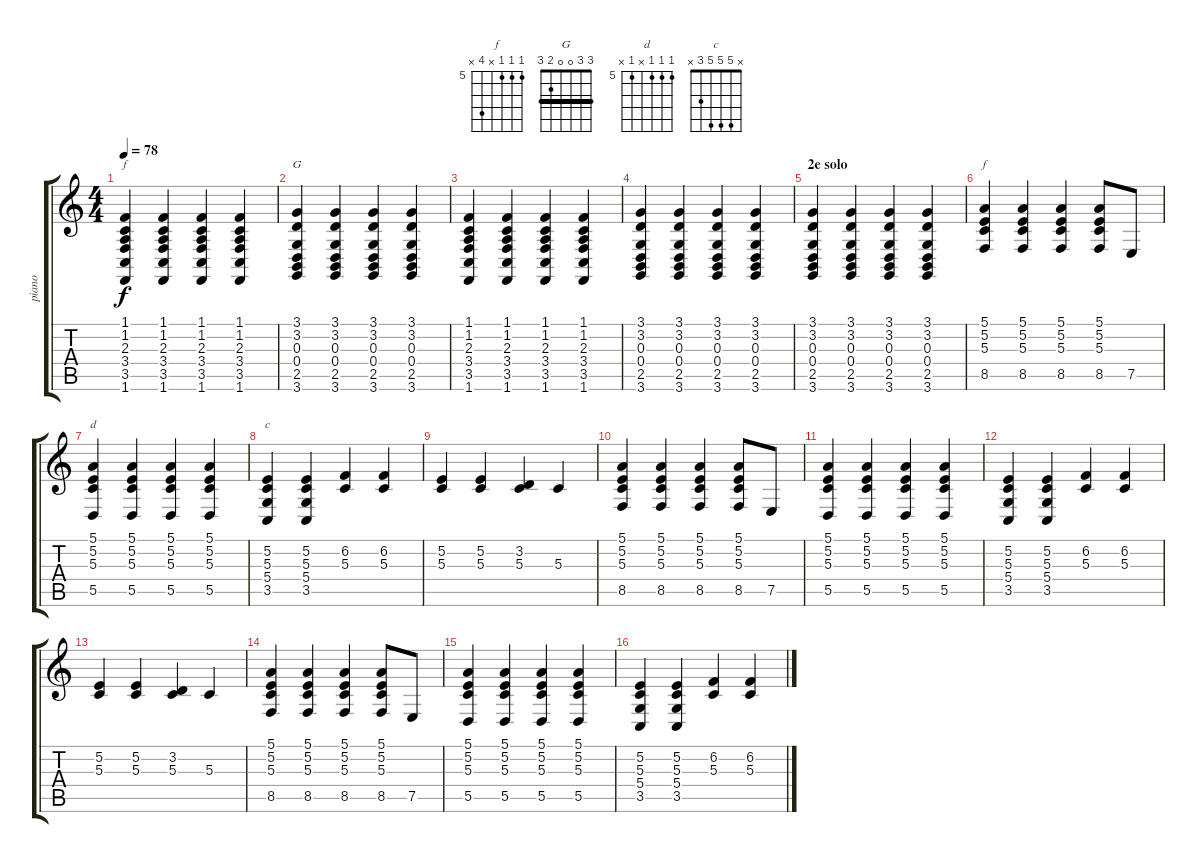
\track ("piano" "piano") {instrument acousticgrandpiano}
\staff {score tabs}
\tuning (E4 B3 G3 D3 A2 E2) {hide}
\chord ("F" 1 1 2 3 3 1) {barre 1}
\chord ("G" 3 3 0 0 2 3) {barre 3}
\chord ("f" 5 5 5 x 8 x) {firstfret 5}
\chord ("d" 5 5 5 x 5 x) {firstfret 5}
\chord ("c" x 5 5 5 3 x)
\ts (4 4)
\tempo 78
\clef g2
\ks c
(1.1 1.2 2.3 3.4 3.5 1.6).4{ch "F" dy f volume 7} (1.1 1.2 2.3 3.4 3.5 1.6).4 (1.1 1.2 2.3 3.4 3.5 1.6).4 (1.1 1.2 2.3 3.4 3.5 1.6).4 |
(3.1 3.2 0.3 0.4 2.5 3.6).4{ch "G"} (3.1 3.2 0.3 0.4 2.5 3.6).4 (3.1 3.2 0.3 0.4 2.5 3.6).4 (3.1 3.2 0.3 0.4 2.5 3.6).4 |
(1.1 1.2 2.3 3.4 3.5 1.6).4{volume 7} (1.1 1.2 2.3 3.4 3.5 1.6).4 (1.1 1.2 2.3 3.4 3.5 1.6).4 (1.1 1.2 2.3 3.4 3.5 1.6).4 |
(3.1 3.2 0.3 0.4 2.5 3.6).4 (3.1 3.2 0.3 0.4 2.5 3.6).4 (3.1 3.2 0.3 0.4 2.5 3.6).4 (3.1 3.2 0.3 0.4 2.5 3.6).4 |
\section ("" "2e solo")
(3.1 3.2 0.3 0.4 2.5 3.6).4 (3.1 3.2 0.3 0.4 2.5 3.6).4 (3.1 3.2 0.3 0.4 2.5 3.6).4 (3.1 3.2 0.3 0.4 2.5 3.6).4 |
(5.1 5.2 5.3 8.5).4{ch "f"} (5.1 5.2 5.3 8.5).4 (5.1 5.2 5.3 8.5).4 (5.1 5.2 5.3 8.5).8 7.5.8 |
(5.1 5.2 5.3 5.5).4{ch "d"} (5.1 5.2 5.3 5.5).4 (5.1 5.2 5.3 5.5).4 (5.1 5.2 5.3 5.5).4 |
(5.2 5.3 5.4 3.5).4{ch "c"} (5.2 5.3 5.4 3.5).4 (6.2 5.3).4 (6.2 5.3).4 |
(5.2 5.3).4 (5.2 5.3).4 (3.2 5.3).4 5.3.4 |
(5.1 5.2 5.3 8.5).4 (5.1 5.2 5.3 8.5).4 (5.1 5.2 5.3 8.5).4 (5.1 5.2 5.3 8.5).8 7.5.8 |
(5.1 5.2 5.3 5.5).4 (5.1 5.2 5.3 5.5).4 (5.1 5.2 5.3 5.5).4 (5.1 5.2 5.3 5.5).4 |
(5.2 5.3 5.4 3.5).4 (5.2 5.3 5.4 3.5).4 (6.2 5.3).4 (6.2 5.3).4 |
(5.2 5.3).4 (5.2 5.3).4 (3.2 5.3).4 5.3.4 |
(5.1 5.2 5.3 8.5).4 (5.1 5.2 5.3 8.5).4 (5.1 5.2 5.3 8.5).4 (5.1 5.2 5.3 8.5).8 7.5.8 |
(5.1 5.2 5.3 5.5).4 (5.1 5.2 5.3 5.5).4 (5.1 5.2 5.3 5.5).4 (5.1 5.2 5.3 5.5).4 |
(5.2 5.3 5.4 3.5).4 (5.2 5.3 5.4 3.5).4 (6.2 5.3).4 (6.2 5.3).4
